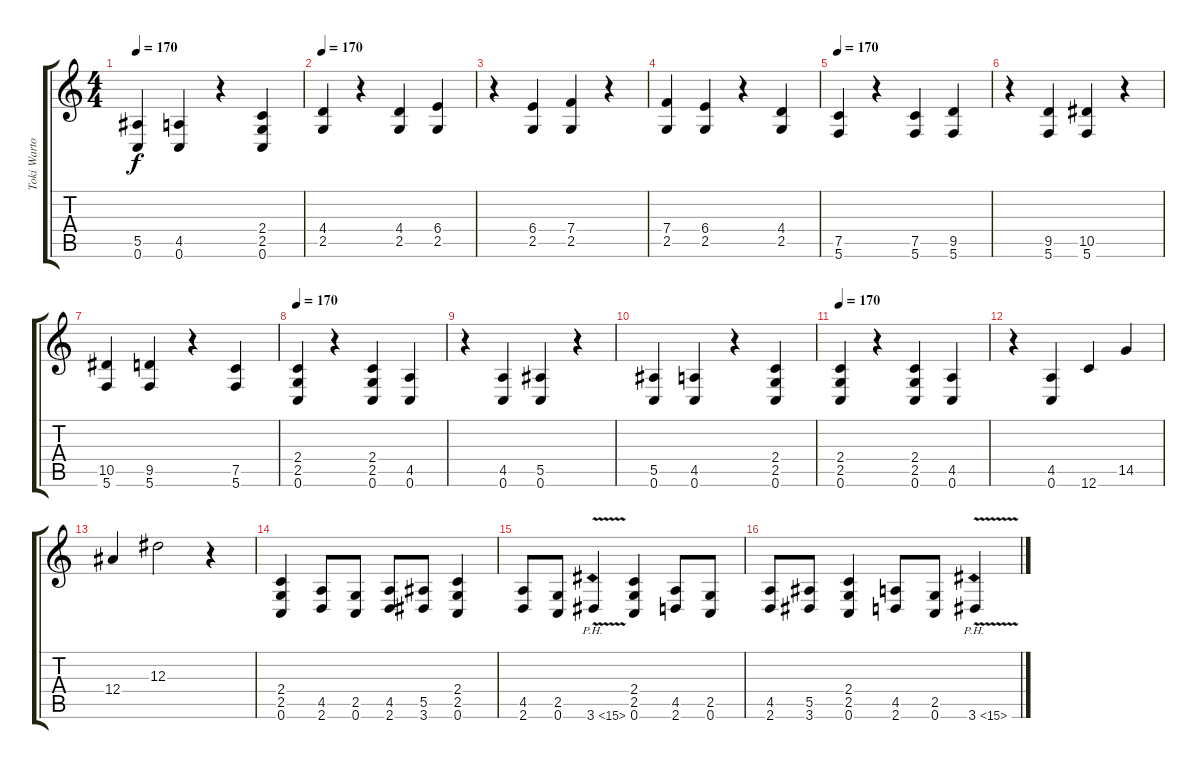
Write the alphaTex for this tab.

\track ("Toki Wartooth" "Toki Warto") {instrument distortionguitar}
\staff {score tabs}
\tuning (C4 G3 Eb3 Bb2 F2 C2) {hide}
\ts (4 4)
\tempo 170
\clef g2
\ks c
(5.5 0.6).4{dy f} (4.5 0.6).4 r.4 (2.4 2.5 0.6).4 |
\tempo 170
(4.4 2.5).4 r.4 (4.4 2.5).4 (6.4 2.5).4 |
r.4 (6.4 2.5).4 (7.4 2.5).4 r.4 |
(7.4 2.5).4 (6.4 2.5).4 r.4 (4.4 2.5).4 |
\tempo 170
(7.5 5.6).4 r.4 (7.5 5.6).4 (9.5 5.6).4 |
r.4 (9.5 5.6).4 (10.5 5.6).4 r.4 |
(10.5 5.6).4 (9.5 5.6).4 r.4 (7.5 5.6).4 |
\tempo 170
(2.4 2.5 0.6).4 r.4 (2.4 2.5 0.6).4 (4.5 0.6).4 |
r.4 (4.5 0.6).4 (5.5 0.6).4 r.4 |
(5.5 0.6).4 (4.5 0.6).4 r.4 (2.4 2.5 0.6).4 |
\tempo 170
(2.4 2.5 0.6).4 r.4 (2.4 2.5 0.6).4 (4.5 0.6).4 |
r.4 (4.5 0.6).4 12.6.4 14.5.4 |
12.4.4 12.3.2 r.4 |
(2.4 2.5 0.6).4 (4.5 2.6).8 (2.5 0.6).8 (4.5 2.6).8 (5.5 3.6).8 (2.4 2.5 0.6).4 |
(4.5 2.6).8 (2.5 0.6).8 3.6{ph 12 v}.4 (2.4 2.5 0.6).4 (4.5 2.6).8 (2.5 0.6).8 |
(4.5 2.6).8 (5.5 3.6).8 (2.4 2.5 0.6).4 (4.5 2.6).8 (2.5 0.6).8 3.6{ph 12 v}.4
